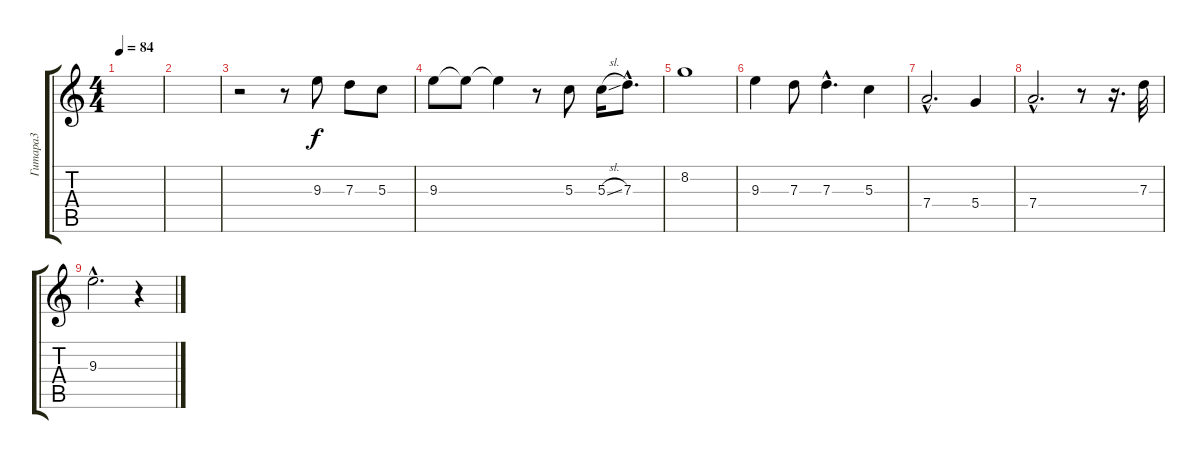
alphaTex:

\track ("Гитара3" "Гитара3") {instrument overdrivenguitar}
\staff {score tabs}
\tuning (E4 B3 G3 D3 A2 E2) {hide}
\ts (4 4)
\tempo 84
\clef g2
\ks c
|
|
r.2 r.8 9.3.8 7.3.8 5.3.8 |
9.3.8 9.3{t}.8 9.3{t}.4 r.8 5.3.8 5.3{sl}.16 7.3{hac}.8{d} |
8.2.1 |
9.3.4 7.3.8 7.3{hac}.4{d} 5.3.4 |
7.4{hac}.2{d} 5.4.4 |
7.4{hac}.2{d} r.8 r.16{d} 7.3.32 |
9.3{hac}.2{d} r.4
